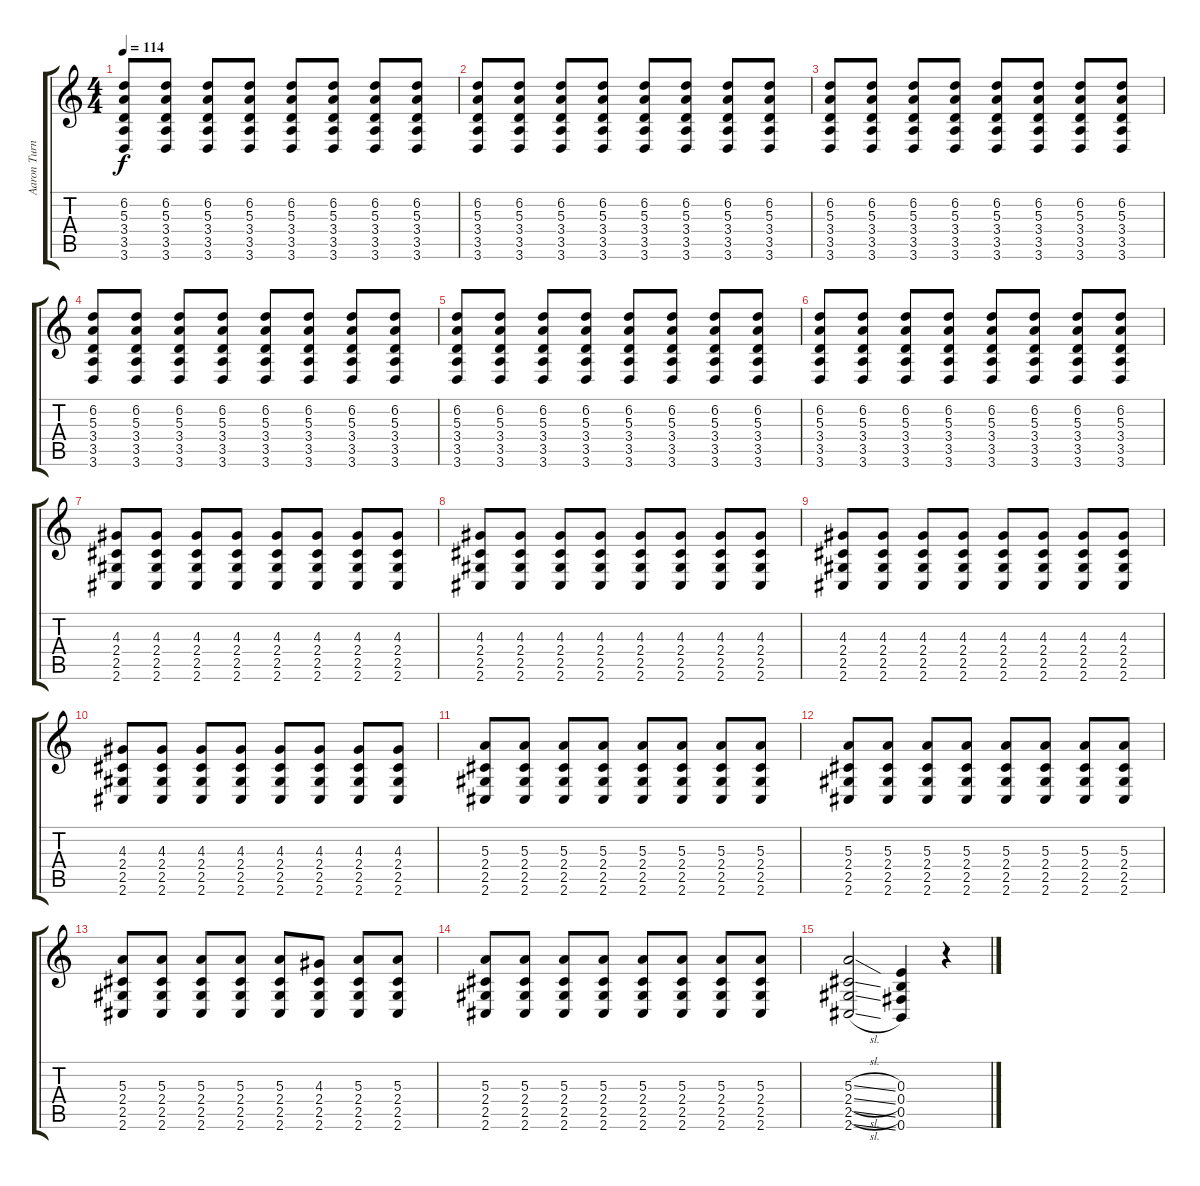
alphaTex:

\track ("Aaron Turner" "Aaron Turn") {instrument distortionguitar}
\staff {score tabs}
\tuning (Db4 Ab3 E3 B2 Gb2 B1) {hide}
\ts (4 4)
\tempo 114
\clef g2
\ks c
(6.2 5.3 3.4 3.5 3.6).8{dy f} (6.2 5.3 3.4 3.5 3.6).8 (6.2 5.3 3.4 3.5 3.6).8 (6.2 5.3 3.4 3.5 3.6).8 (6.2 5.3 3.4 3.5 3.6).8 (6.2 5.3 3.4 3.5 3.6).8 (6.2 5.3 3.4 3.5 3.6).8 (6.2 5.3 3.4 3.5 3.6).8 |
(6.2 5.3 3.4 3.5 3.6).8 (6.2 5.3 3.4 3.5 3.6).8 (6.2 5.3 3.4 3.5 3.6).8 (6.2 5.3 3.4 3.5 3.6).8 (6.2 5.3 3.4 3.5 3.6).8 (6.2 5.3 3.4 3.5 3.6).8 (6.2 5.3 3.4 3.5 3.6).8 (6.2 5.3 3.4 3.5 3.6).8 |
(6.2 5.3 3.4 3.5 3.6).8 (6.2 5.3 3.4 3.5 3.6).8 (6.2 5.3 3.4 3.5 3.6).8 (6.2 5.3 3.4 3.5 3.6).8 (6.2 5.3 3.4 3.5 3.6).8 (6.2 5.3 3.4 3.5 3.6).8 (6.2 5.3 3.4 3.5 3.6).8 (6.2 5.3 3.4 3.5 3.6).8 |
(6.2 5.3 3.4 3.5 3.6).8 (6.2 5.3 3.4 3.5 3.6).8 (6.2 5.3 3.4 3.5 3.6).8 (6.2 5.3 3.4 3.5 3.6).8 (6.2 5.3 3.4 3.5 3.6).8 (6.2 5.3 3.4 3.5 3.6).8 (6.2 5.3 3.4 3.5 3.6).8 (6.2 5.3 3.4 3.5 3.6).8 |
(6.2 5.3 3.4 3.5 3.6).8 (6.2 5.3 3.4 3.5 3.6).8 (6.2 5.3 3.4 3.5 3.6).8 (6.2 5.3 3.4 3.5 3.6).8 (6.2 5.3 3.4 3.5 3.6).8 (6.2 5.3 3.4 3.5 3.6).8 (6.2 5.3 3.4 3.5 3.6).8 (6.2 5.3 3.4 3.5 3.6).8 |
(6.2 5.3 3.4 3.5 3.6).8 (6.2 5.3 3.4 3.5 3.6).8 (6.2 5.3 3.4 3.5 3.6).8 (6.2 5.3 3.4 3.5 3.6).8 (6.2 5.3 3.4 3.5 3.6).8 (6.2 5.3 3.4 3.5 3.6).8 (6.2 5.3 3.4 3.5 3.6).8 (6.2 5.3 3.4 3.5 3.6).8 |
(4.3 2.4 2.5 2.6).8 (4.3 2.4 2.5 2.6).8 (4.3 2.4 2.5 2.6).8 (4.3 2.4 2.5 2.6).8 (4.3 2.4 2.5 2.6).8 (4.3 2.4 2.5 2.6).8 (4.3 2.4 2.5 2.6).8 (4.3 2.4 2.5 2.6).8 |
(4.3 2.4 2.5 2.6).8 (4.3 2.4 2.5 2.6).8 (4.3 2.4 2.5 2.6).8 (4.3 2.4 2.5 2.6).8 (4.3 2.4 2.5 2.6).8 (4.3 2.4 2.5 2.6).8 (4.3 2.4 2.5 2.6).8 (4.3 2.4 2.5 2.6).8 |
(4.3 2.4 2.5 2.6).8 (4.3 2.4 2.5 2.6).8 (4.3 2.4 2.5 2.6).8 (4.3 2.4 2.5 2.6).8 (4.3 2.4 2.5 2.6).8 (4.3 2.4 2.5 2.6).8 (4.3 2.4 2.5 2.6).8 (4.3 2.4 2.5 2.6).8 |
(4.3 2.4 2.5 2.6).8 (4.3 2.4 2.5 2.6).8 (4.3 2.4 2.5 2.6).8 (4.3 2.4 2.5 2.6).8 (4.3 2.4 2.5 2.6).8 (4.3 2.4 2.5 2.6).8 (4.3 2.4 2.5 2.6).8 (4.3 2.4 2.5 2.6).8 |
(5.3 2.4 2.5 2.6).8 (5.3 2.4 2.5 2.6).8 (5.3 2.4 2.5 2.6).8 (5.3 2.4 2.5 2.6).8 (5.3 2.4 2.5 2.6).8 (5.3 2.4 2.5 2.6).8 (5.3 2.4 2.5 2.6).8 (5.3 2.4 2.5 2.6).8 |
(5.3 2.4 2.5 2.6).8 (5.3 2.4 2.5 2.6).8 (5.3 2.4 2.5 2.6).8 (5.3 2.4 2.5 2.6).8 (5.3 2.4 2.5 2.6).8 (5.3 2.4 2.5 2.6).8 (5.3 2.4 2.5 2.6).8 (5.3 2.4 2.5 2.6).8 |
(5.3 2.4 2.5 2.6).8 (5.3 2.4 2.5 2.6).8 (5.3 2.4 2.5 2.6).8 (5.3 2.4 2.5 2.6).8 (5.3 2.4 2.5 2.6).8 (4.3 2.4 2.5 2.6).8 (5.3 2.4 2.5 2.6).8 (5.3 2.4 2.5 2.6).8 |
(5.3 2.4 2.5 2.6).8 (5.3 2.4 2.5 2.6).8 (5.3 2.4 2.5 2.6).8 (5.3 2.4 2.5 2.6).8 (5.3 2.4 2.5 2.6).8 (5.3 2.4 2.5 2.6).8 (5.3 2.4 2.5 2.6).8 (5.3 2.4 2.5 2.6).8 |
(5.3{sl} 2.4{sl} 2.5{sl} 2.6{sl}).2 (0.3 0.4 0.5 0.6).4 r.4
